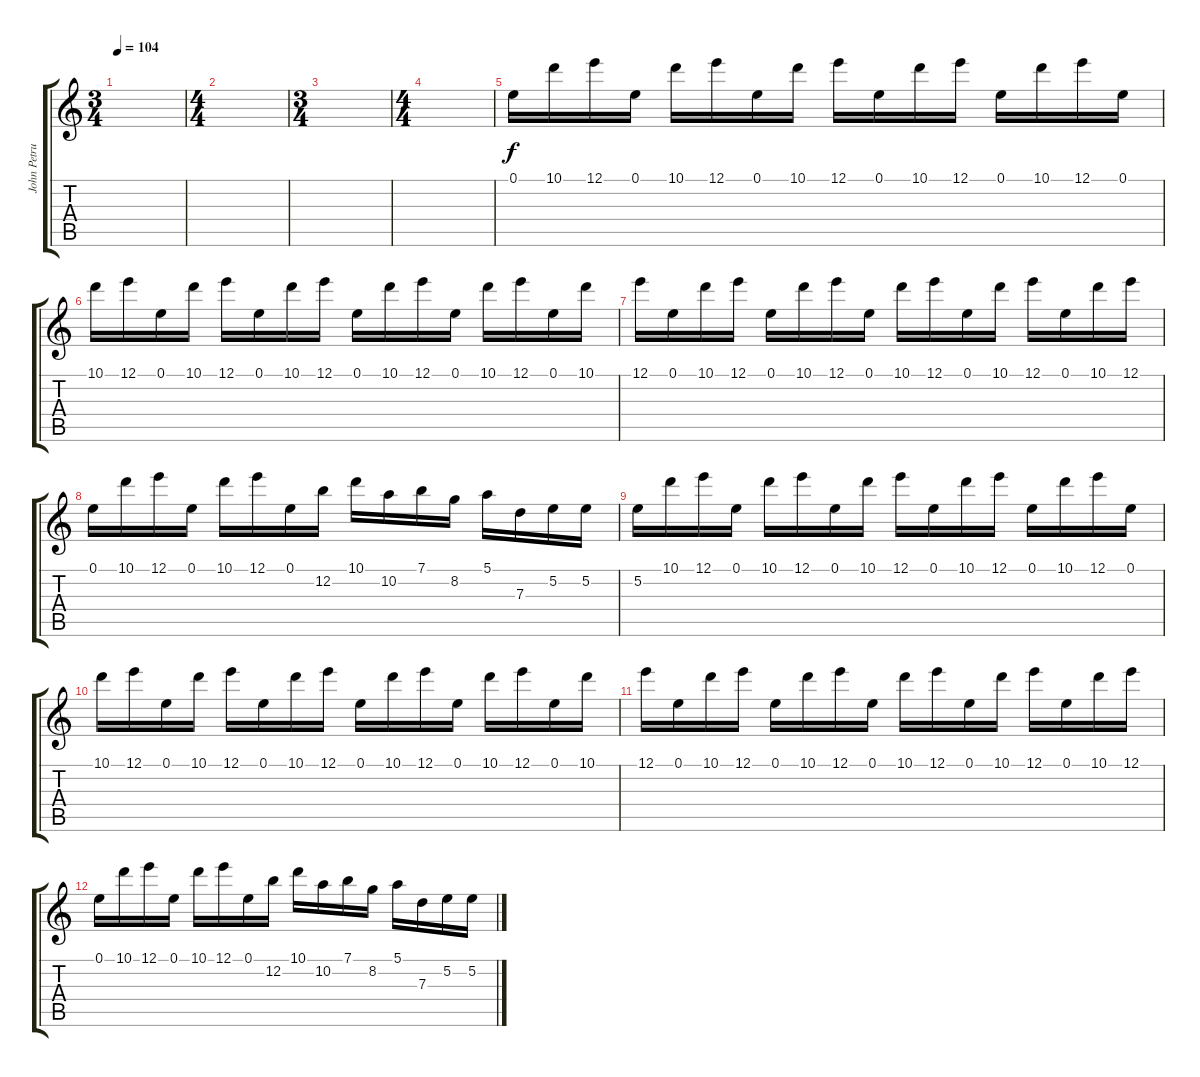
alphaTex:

\track ("John Petrucci" "John Petru") {instrument overdrivenguitar}
\staff {score tabs}
\tuning (E4 B3 G3 D3 A2 E2) {hide}
\ts (3 4)
\tempo 104
\clef g2
\ks c
|
\ts (4 4)
|
\ts (3 4)
|
\ts (4 4)
|
0.1.16 10.1.16 12.1.16 0.1.16 10.1.16 12.1.16 0.1.16 10.1.16 12.1.16 0.1.16 10.1.16 12.1.16 0.1.16 10.1.16 12.1.16 0.1.16 |
10.1.16 12.1.16 0.1.16 10.1.16 12.1.16 0.1.16 10.1.16 12.1.16 0.1.16 10.1.16 12.1.16 0.1.16 10.1.16 12.1.16 0.1.16 10.1.16 |
12.1.16 0.1.16 10.1.16 12.1.16 0.1.16 10.1.16 12.1.16 0.1.16 10.1.16 12.1.16 0.1.16 10.1.16 12.1.16 0.1.16 10.1.16 12.1.16 |
0.1.16 10.1.16 12.1.16 0.1.16 10.1.16 12.1.16 0.1.16 12.2.16 10.1.16 10.2.16 7.1.16 8.2.16 5.1.16 7.3.16 5.2.16 5.2.16 |
5.2.16 10.1.16 12.1.16 0.1.16 10.1.16 12.1.16 0.1.16 10.1.16 12.1.16 0.1.16 10.1.16 12.1.16 0.1.16 10.1.16 12.1.16 0.1.16 |
10.1.16 12.1.16 0.1.16 10.1.16 12.1.16 0.1.16 10.1.16 12.1.16 0.1.16 10.1.16 12.1.16 0.1.16 10.1.16 12.1.16 0.1.16 10.1.16 |
12.1.16 0.1.16 10.1.16 12.1.16 0.1.16 10.1.16 12.1.16 0.1.16 10.1.16 12.1.16 0.1.16 10.1.16 12.1.16 0.1.16 10.1.16 12.1.16 |
0.1.16 10.1.16 12.1.16 0.1.16 10.1.16 12.1.16 0.1.16 12.2.16 10.1.16 10.2.16 7.1.16 8.2.16 5.1.16 7.3.16 5.2.16 5.2.16
